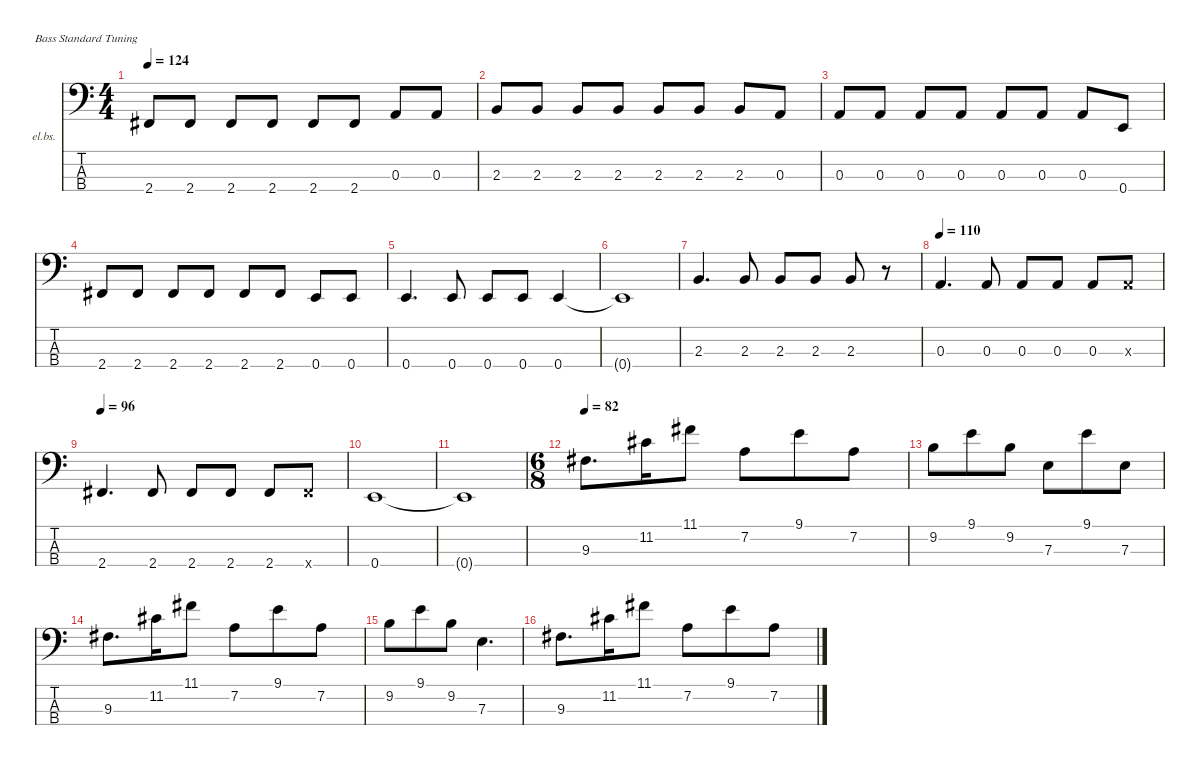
\defaultSystemsLayout 4
\hideDynamics
\bracketExtendMode nobrackets
\firstSystemTrackNameOrientation horizontal
\otherSystemsTrackNameOrientation horizontal
\track ("Bass" "el.bs.") {instrument electricbasspick}
\staff {score tabs}
\tuning (G2 D2 A1 E1)
\ts (4 4)
\tempo 124
\clef f4
\ks c
2.4{acc #}.8{dy f} 2.4{acc #}.8 2.4{acc #}.8 2.4{acc #}.8 2.4{acc #}.8 2.4{acc #}.8 0.3.8 0.3.8 |
2.3.8 2.3.8 2.3.8 2.3.8 2.3.8 2.3.8 2.3.8 0.3.8 |
0.3.8 0.3.8 0.3.8 0.3.8 0.3.8 0.3.8 0.3.8 0.4.8 |
2.4{acc #}.8 2.4{acc #}.8 2.4{acc #}.8 2.4{acc #}.8 2.4{acc #}.8 2.4{acc #}.8 0.4.8 0.4.8 |
0.4.4{d} 0.4.8 0.4.8 0.4.8 0.4.4 |
0.4{t}.1 |
2.3.4{d} 2.3.8 2.3.8 2.3.8 2.3.8 r.8 |
\tempo 110
0.3.4{d} 0.3.8 0.3.8 0.3.8 0.3.8 0.3{x}.8 |
\tempo 96
2.4{acc #}.4{d} 2.4{acc #}.8 2.4{acc #}.8 2.4{acc #}.8 2.4{acc #}.8 2.4{x acc #}.8 |
0.4.1 |
0.4{t}.1 |
\ts (6 8)
\beaming (8 3 3)
\tempo 82
9.3{acc #}.8{d instrument electricbassfinger} 11.2{acc #}.16 11.1{acc #}.8 7.2.8 9.1.8 7.2.8 |
9.2.8 9.1.8 9.2.8 7.3.8 9.1.8 7.3.8 |
9.3{acc #}.8{d} 11.2{acc #}.16 11.1{acc #}.8 7.2.8 9.1.8 7.2.8 |
9.2.8 9.1.8 9.2.8 7.3.4{d} |
9.3{acc #}.8{d} 11.2{acc #}.16 11.1{acc #}.8 7.2.8 9.1.8 7.2.8
